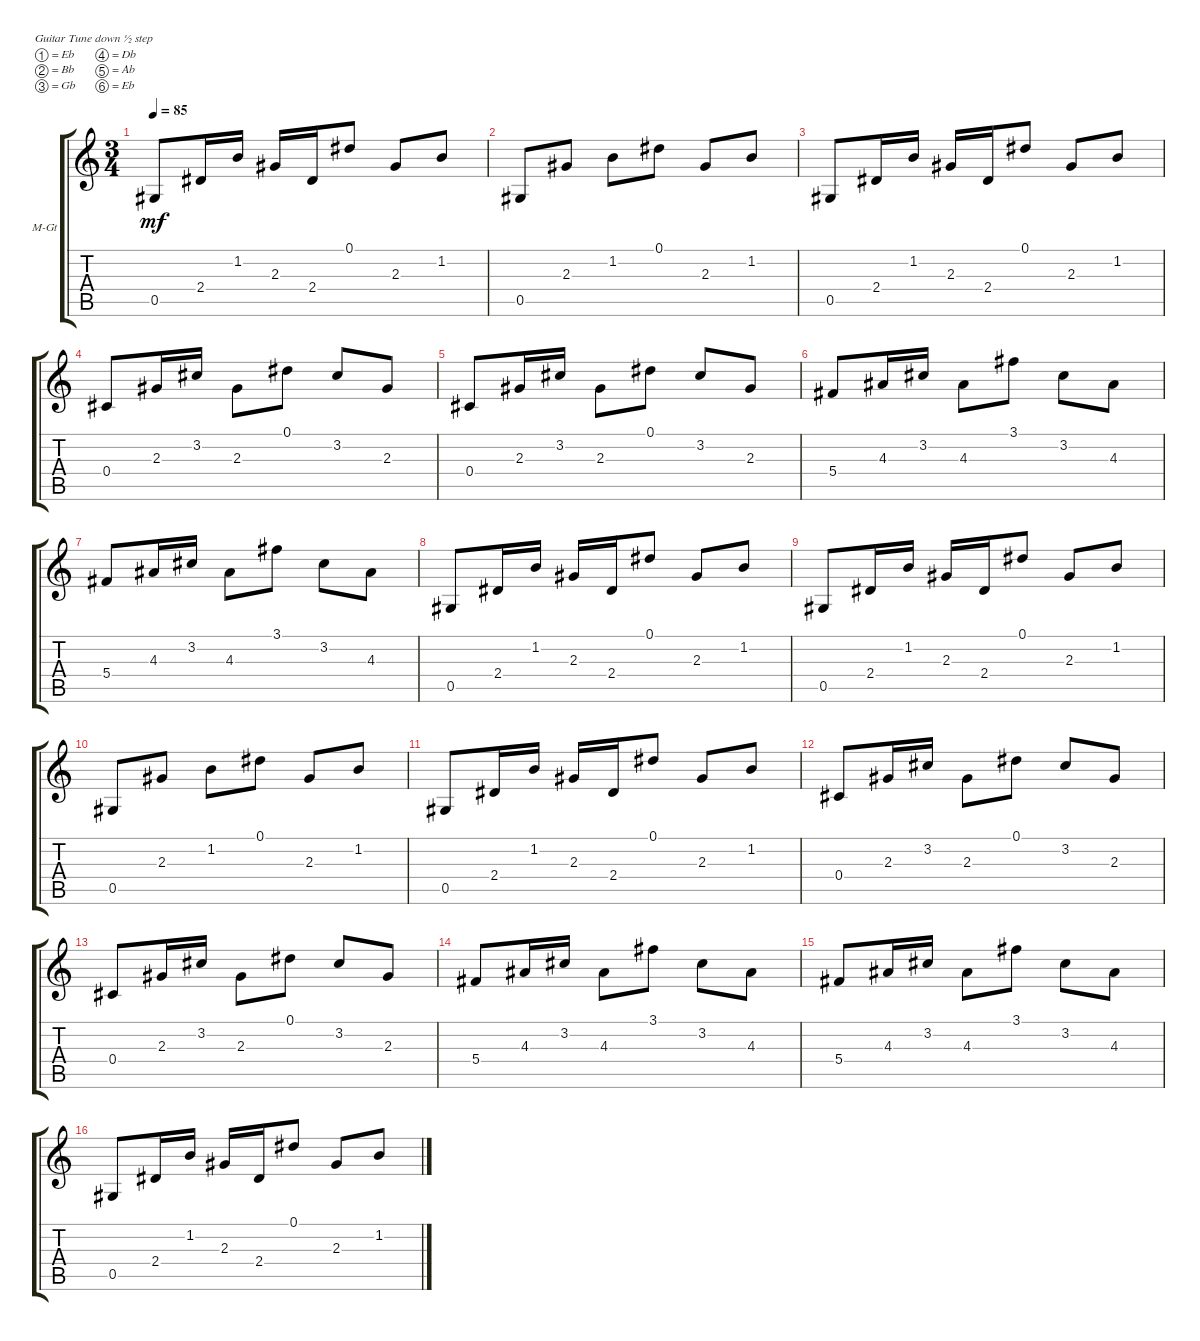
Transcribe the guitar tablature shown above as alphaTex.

\defaultSystemsLayout 4
\bracketExtendMode groupsimilarinstruments
\firstSystemTrackNameOrientation horizontal
\otherSystemsTrackNameOrientation horizontal
\track ("Main Guitar" "M-Gt") {instrument acousticguitarsteel}
\staff {score tabs}
\tuning (Eb4 Bb3 Gb3 Db3 Ab2 Eb2)
\ts (3 4)
\tempo 85
\clef g2
\ks c
0.5.8{dy mf} 2.4.16 1.2.16 2.3.16 2.4.16 0.1.8 2.3.8 1.2.8 |
0.5.8 2.3.8 1.2.8 0.1.8 2.3.8 1.2.8 |
0.5.8 2.4.16 1.2.16 2.3.16 2.4.16 0.1.8 2.3.8 1.2.8 |
0.4.8 2.3.16 3.2.16 2.3.8 0.1.8 3.2.8 2.3.8 |
0.4.8 2.3.16 3.2.16 2.3.8 0.1.8 3.2.8 2.3.8 |
5.4.8 4.3.16 3.2.16 4.3.8 3.1.8 3.2.8 4.3.8 |
5.4.8 4.3.16 3.2.16 4.3.8 3.1.8 3.2.8 4.3.8 |
0.5.8 2.4.16 1.2.16 2.3.16 2.4.16 0.1.8 2.3.8 1.2.8 |
0.5.8 2.4.16 1.2.16 2.3.16 2.4.16 0.1.8 2.3.8 1.2.8 |
0.5.8 2.3.8 1.2.8 0.1.8 2.3.8 1.2.8 |
0.5.8 2.4.16 1.2.16 2.3.16 2.4.16 0.1.8 2.3.8 1.2.8 |
0.4.8 2.3.16 3.2.16 2.3.8 0.1.8 3.2.8 2.3.8 |
0.4.8 2.3.16 3.2.16 2.3.8 0.1.8 3.2.8 2.3.8 |
5.4.8 4.3.16 3.2.16 4.3.8 3.1.8 3.2.8 4.3.8 |
5.4.8 4.3.16 3.2.16 4.3.8 3.1.8 3.2.8 4.3.8 |
0.5.8 2.4.16 1.2.16 2.3.16 2.4.16 0.1.8 2.3.8 1.2.8
